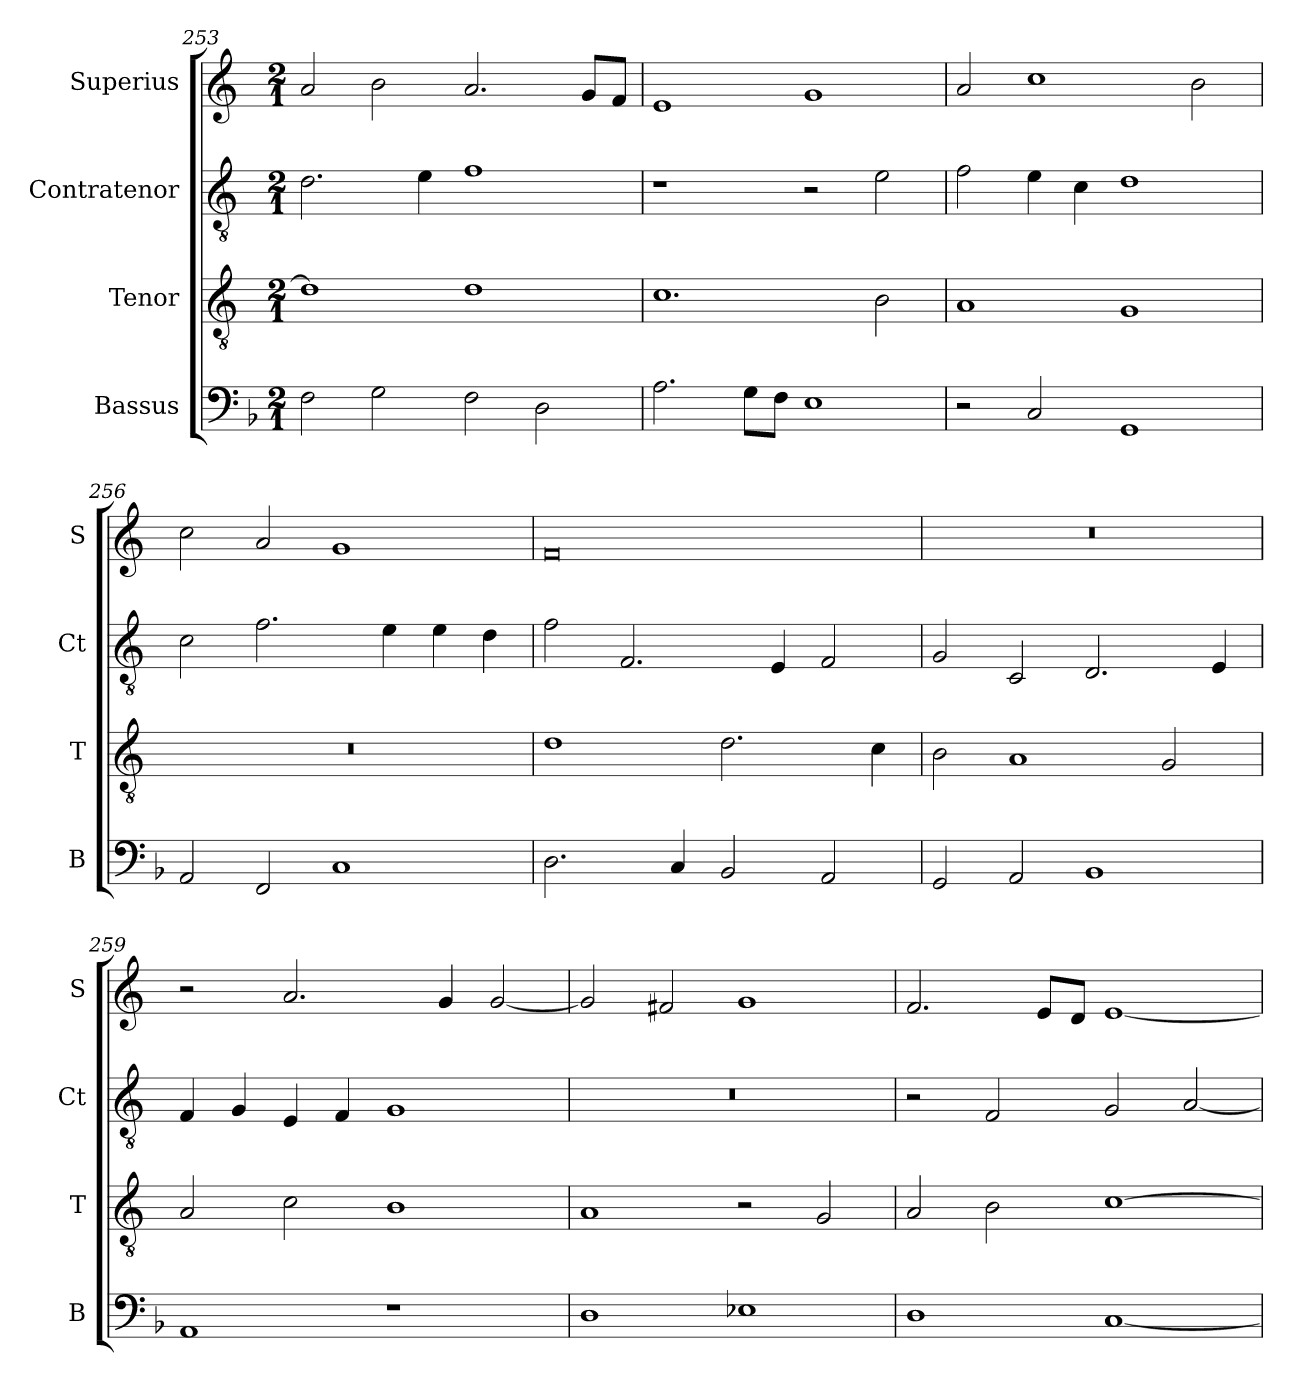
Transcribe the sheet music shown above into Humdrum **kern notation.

**kern	**kern	**kern	**kern
*part4	*part3	*part2	*part1
*staff4	*staff3	*staff2	*staff1
*I"Bassus	*I"Tenor	*I"Contratenor	*I"Superius
*I'B	*I'T	*I'Ct	*I'S
*clefF4	*clefGv2	*clefGv2	*clefG2
*k[b-]	*k[]	*k[]	*k[]
*M2/1	*M2/1	*M2/1	*M2/1
=253	=253	=253	=253
2F	1d]	2.d	2a
2G	.	.	2b
.	.	4e	.
2F	1d	1f	2.a
2D	.	.	.
.	.	.	8gL
.	.	.	8fJ
=254	=254	=254	=254
2.A	1.c	1r	1e
8GL	.	.	.
8FJ	.	.	.
1E	.	2r	1g
.	2B	2e	.
=255	=255	=255	=255
2r	1A	2f	2a
2C	.	4e	1cc
.	.	4c	.
1GG	1G	1d	.
.	.	.	2b
=256	=256	=256	=256
2AA	0r	2c	2cc
2FF	.	2.f	2a
1C	.	.	1g
.	.	4e	.
.	.	4e	.
.	.	4d	.
=257	=257	=257	=257
2.D	1d	2f	0f
.	.	2.F	.
4C	.	.	.
2BB-	2.d	.	.
.	.	4E	.
2AA	.	2F	.
.	4c	.	.
=258	=258	=258	=258
2GG	2B	2G	0r
2AA	1A	2C	.
1BB-	.	2.D	.
.	2G	.	.
.	.	4E	.
=259	=259	=259	=259
1AA	2A	4F	2r
.	.	4G	.
.	2c	4E	2.a
.	.	4F	.
1r	1B	1G	.
.	.	.	4g
.	.	.	[2g
=260	=260	=260	=260
1D	1A	0r	2g]
.	.	.	2f#X
1E-X	2r	.	1g
.	2G	.	.
=261	=261	=261	=261
1D	2A	2r	2.f
.	2B	2F	.
.	.	.	8eL
.	.	.	8dJ
[1C	[1c	2G	[1e
.	.	[2A	.
=	=	=	=
*-	*-	*-	*-
